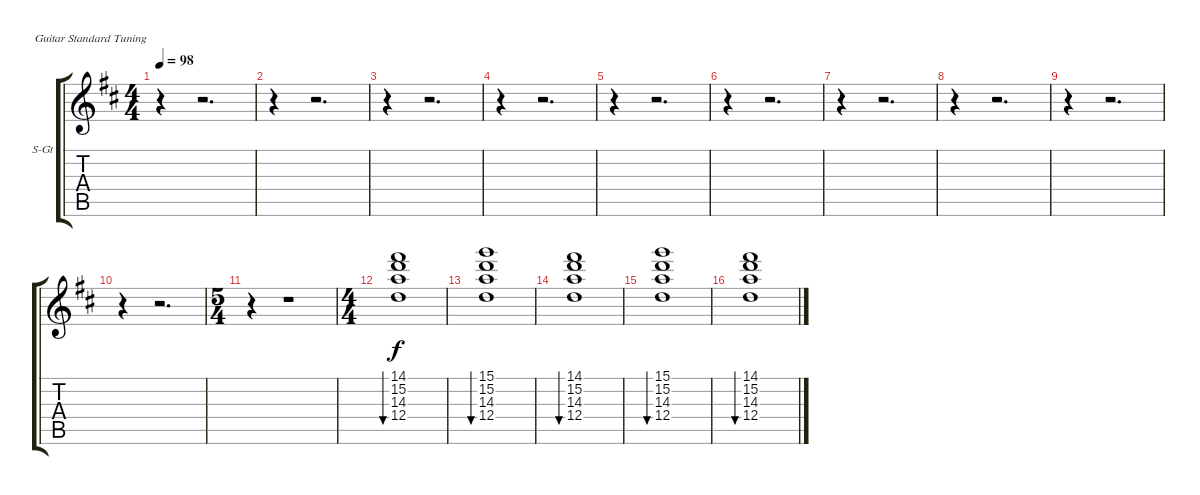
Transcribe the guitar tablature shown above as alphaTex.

\bracketExtendMode groupsimilarinstruments
\firstSystemTrackNameOrientation horizontal
\otherSystemsTrackNameOrientation horizontal
\track ("Clavinet" "S-Gt") {instrument clavinet}
\staff {score tabs}
\tuning (E4 B3 G3 D3 A2 E2)
\displaytranspose 12
\ts (4 4)
\tempo 98
\clef g2
\ks d
r.4{dy f} r.2{d} |
r.4 r.2{d} |
r.4 r.2{d} |
r.4 r.2{d} |
r.4 r.2{d} |
r.4 r.2{d} |
r.4 r.2{d} |
r.4 r.2{d} |
r.4 r.2{d} |
r.4 r.2{d} |
\ts (5 4)
r.4 r.1 |
\ts (4 4)
(14.1 15.2 14.3 12.4).1{bu 240} |
(15.1 15.2 14.3 12.4).1{bu 240} |
(14.1 15.2 14.3 12.4).1{bu 240} |
(15.1 15.2 14.3 12.4).1{bu 240} |
(14.1 15.2 14.3 12.4).1{bu 240}
